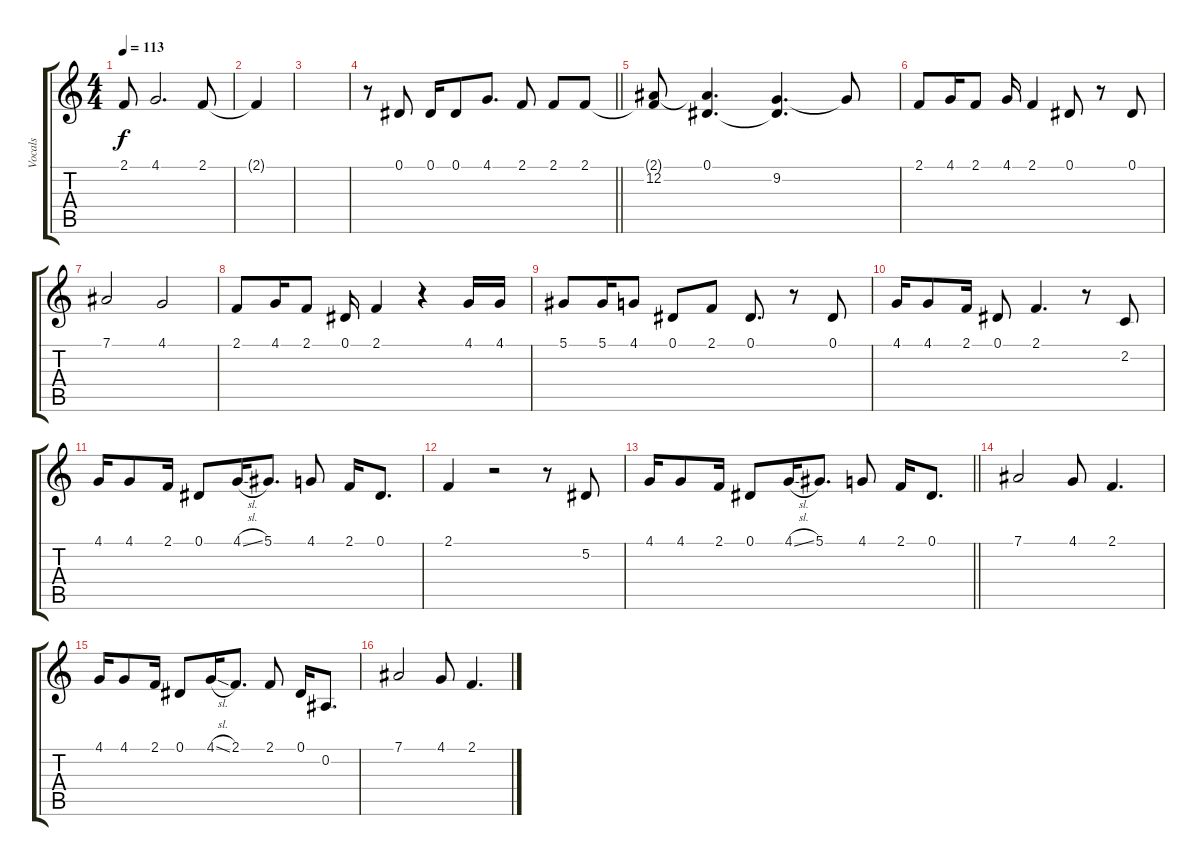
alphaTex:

\track ("Vocals" "Vocals") {instrument oboe}
\staff {score tabs}
\tuning (Eb4 Bb3 Gb3 Db3 Ab2 Db2) {hide}
\ts (4 4)
\tempo 113
\clef g2
\ks c
2.1{t}.8{dy f} 4.1.2{d} 2.1.8 |
2.1{t}.4 |
|
\barLineRight lightlight
r.8 0.1.8 0.1.16 0.1.8 4.1.8{d} 2.1.8 2.1.8 2.1.8 |
\section ("" "")
(2.1{t} 12.2).8 (0.1 12.2{t}).4{d} (0.1{t} 9.2).4{d} 9.2{t}.8 |
2.1.8 4.1.16 2.1.8 4.1.16 2.1.4 0.1.8 r.8 0.1.8 |
7.1.2 4.1.2 |
2.1.8 4.1.16 2.1.8 0.1.16 2.1.4 r.4 4.1.16 4.1.16 |
5.1.8 5.1.16 4.1.8 0.1.8 2.1.8 0.1.8{d} r.8 0.1.8 |
4.1.16 4.1.8 2.1.16 0.1.8 2.1.4{d} r.8 2.2.8 |
4.1.16 4.1.8 2.1.16 0.1.8 4.1{sl}.16 5.1.8{d} 4.1.8 2.1.16 0.1.8{d} |
2.1.4 r.2 r.8 5.2.8 |
\barLineRight lightlight
4.1.16 4.1.8 2.1.16 0.1.8 4.1{sl}.16 5.1.8{d} 4.1.8 2.1.16 0.1.8{d} |
7.1.2 4.1.8 2.1.4{d} |
4.1.16 4.1.8 2.1.16 0.1.8 4.1{sl}.16 2.1.8{d} 2.1.8 0.1.16 0.2.8{d} |
7.1.2 4.1.8 2.1.4{d}
